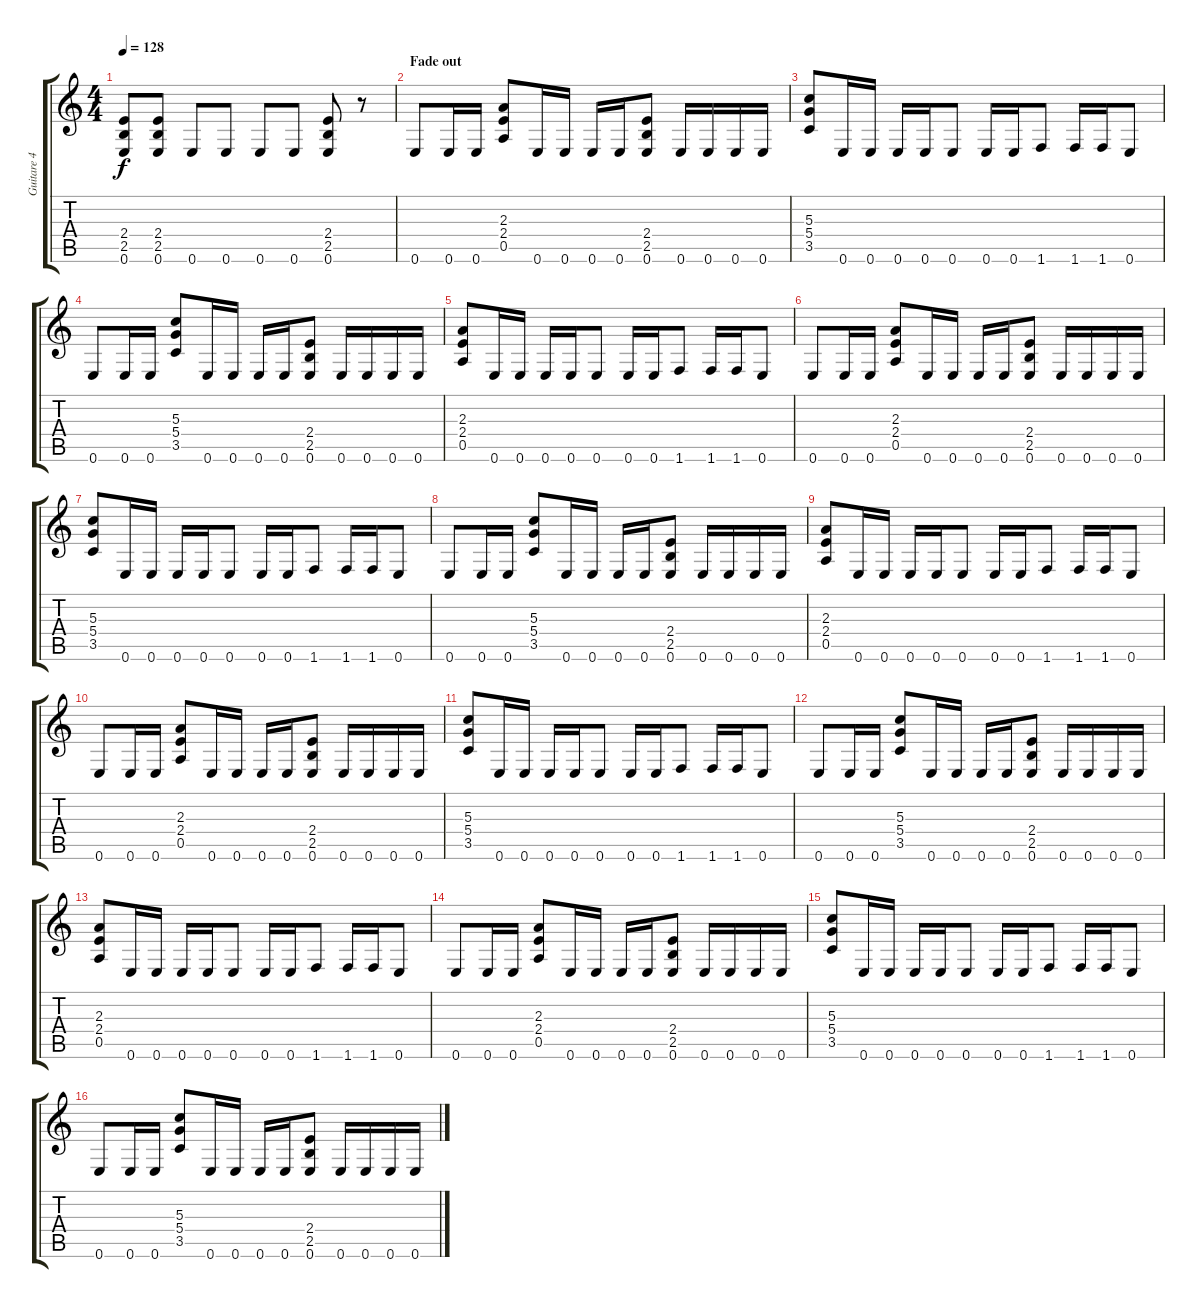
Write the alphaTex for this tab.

\track ("Guitare 4" "Guitare 4") {instrument distortionguitar}
\staff {score tabs}
\tuning (E4 B3 G3 D3 A2 E2) {hide}
\ts (4 4)
\tempo 128
\clef g2
\ks c
(2.4 2.5 0.6).8{dy f} (2.4 2.5 0.6).8 0.6.8 0.6.8 0.6.8 0.6.8 (2.4 2.5 0.6).8 r.8 |
\section ("" "Fade out")
0.6.8 0.6.16 0.6.16 (2.3 2.4 0.5).8 0.6.16 0.6.16 0.6.16 0.6.16 (2.4 2.5 0.6).8 0.6.16 0.6.16 0.6.16 0.6.16 |
(5.3 5.4 3.5).8 0.6.16 0.6.16 0.6.16 0.6.16 0.6.8 0.6.16 0.6.16 1.6.8 1.6.16 1.6.16 0.6.8 |
0.6.8 0.6.16 0.6.16 (5.3 5.4 3.5).8 0.6.16 0.6.16 0.6.16 0.6.16 (2.4 2.5 0.6).8 0.6.16 0.6.16 0.6.16 0.6.16 |
(2.3 2.4 0.5).8 0.6.16 0.6.16 0.6.16 0.6.16 0.6.8 0.6.16 0.6.16 1.6.8 1.6.16 1.6.16 0.6.8 |
0.6.8 0.6.16 0.6.16 (2.3 2.4 0.5).8 0.6.16 0.6.16 0.6.16 0.6.16 (2.4 2.5 0.6).8 0.6.16 0.6.16 0.6.16 0.6.16 |
(5.3 5.4 3.5).8 0.6.16 0.6.16 0.6.16 0.6.16 0.6.8 0.6.16 0.6.16 1.6.8 1.6.16 1.6.16 0.6.8 |
0.6.8 0.6.16 0.6.16 (5.3 5.4 3.5).8 0.6.16 0.6.16 0.6.16 0.6.16 (2.4 2.5 0.6).8 0.6.16 0.6.16 0.6.16 0.6.16 |
(2.3 2.4 0.5).8 0.6.16 0.6.16 0.6.16 0.6.16 0.6.8 0.6.16 0.6.16 1.6.8 1.6.16 1.6.16 0.6.8 |
0.6.8{volume 11} 0.6.16 0.6.16 (2.3 2.4 0.5).8 0.6.16 0.6.16 0.6.16 0.6.16 (2.4 2.5 0.6).8 0.6.16 0.6.16 0.6.16 0.6.16 |
(5.3 5.4 3.5).8 0.6.16 0.6.16 0.6.16 0.6.16 0.6.8 0.6.16 0.6.16 1.6.8 1.6.16 1.6.16 0.6.8 |
0.6.8{volume 10} 0.6.16 0.6.16 (5.3 5.4 3.5).8 0.6.16 0.6.16 0.6.16 0.6.16 (2.4 2.5 0.6).8 0.6.16 0.6.16 0.6.16 0.6.16 |
(2.3 2.4 0.5).8 0.6.16 0.6.16 0.6.16 0.6.16 0.6.8 0.6.16 0.6.16 1.6.8 1.6.16 1.6.16 0.6.8 |
0.6.8{volume 9} 0.6.16 0.6.16 (2.3 2.4 0.5).8 0.6.16 0.6.16 0.6.16 0.6.16 (2.4 2.5 0.6).8 0.6.16 0.6.16 0.6.16 0.6.16 |
(5.3 5.4 3.5).8 0.6.16 0.6.16 0.6.16 0.6.16 0.6.8 0.6.16 0.6.16 1.6.8 1.6.16 1.6.16 0.6.8 |
0.6.8{volume 8} 0.6.16 0.6.16 (5.3 5.4 3.5).8 0.6.16 0.6.16 0.6.16 0.6.16 (2.4 2.5 0.6).8 0.6.16 0.6.16 0.6.16 0.6.16
